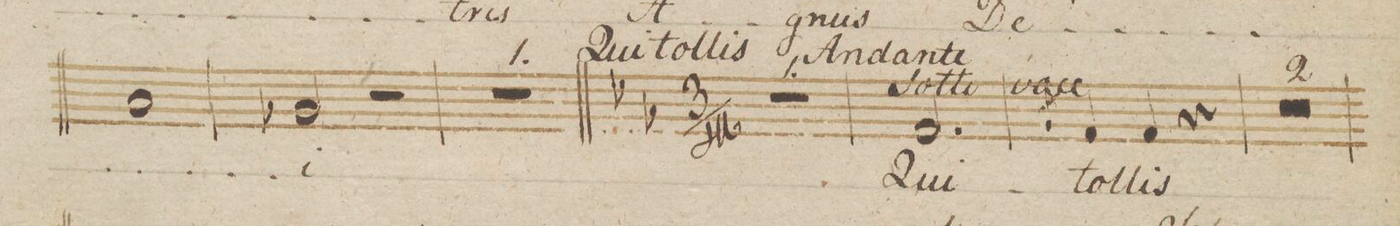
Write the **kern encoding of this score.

**kern	**text	**dynam
*I"Canto	*	*
*clefC1	*	*
*k[b-]	*	*
*met(c)	*	*
*M4/4	*	*
1f	.	.
=71	=71	=71
2e-X/	-i	.
2r	.	.
=72	=72	=72
1r	.	.
=73||	=73||	=73||
*k[b-e-]	*	*
*M3/4	*	*
2.r	.	.
=74	=74	=74
2.d/	Qui	.
=75	=75	=75
8qqe-/	.	.
4d/	tol-	.
4d/	-lis	.
4r	.	.
=76	=76	=76
1.r	.	.
=77	=77	=77
=78	=78	=78
*-	*-	*-
